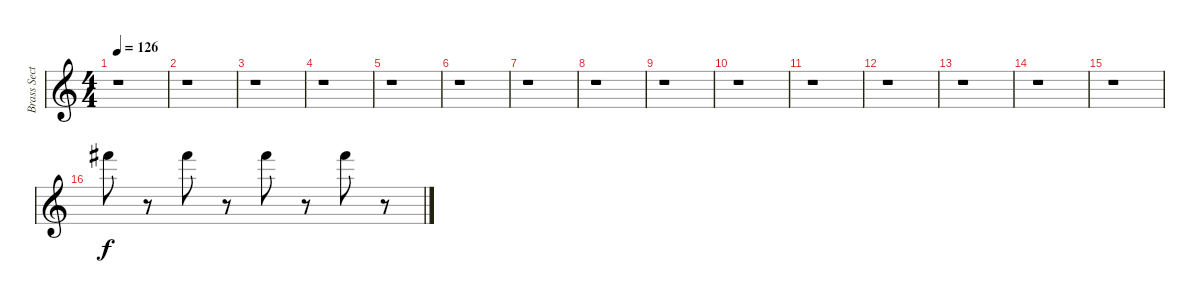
\track ("Brass Section 2" "Brass Sect") {instrument brasssection}
\staff {score}
\tuning (E4 B3 G3 D3 A2 E2) {hide}
\ts (4 4)
\tempo 126
\clef g2
\ks c
r.1{dy mf} |
r.1 |
r.1 |
r.1 |
r.1 |
r.1 |
r.1 |
r.1 |
r.1 |
r.1 |
r.1 |
r.1 |
r.1 |
r.1 |
r.1 |
26.1.8{dy f volume 14} r.8 26.1.8 r.8 26.1.8 r.8 26.1.8 r.8
